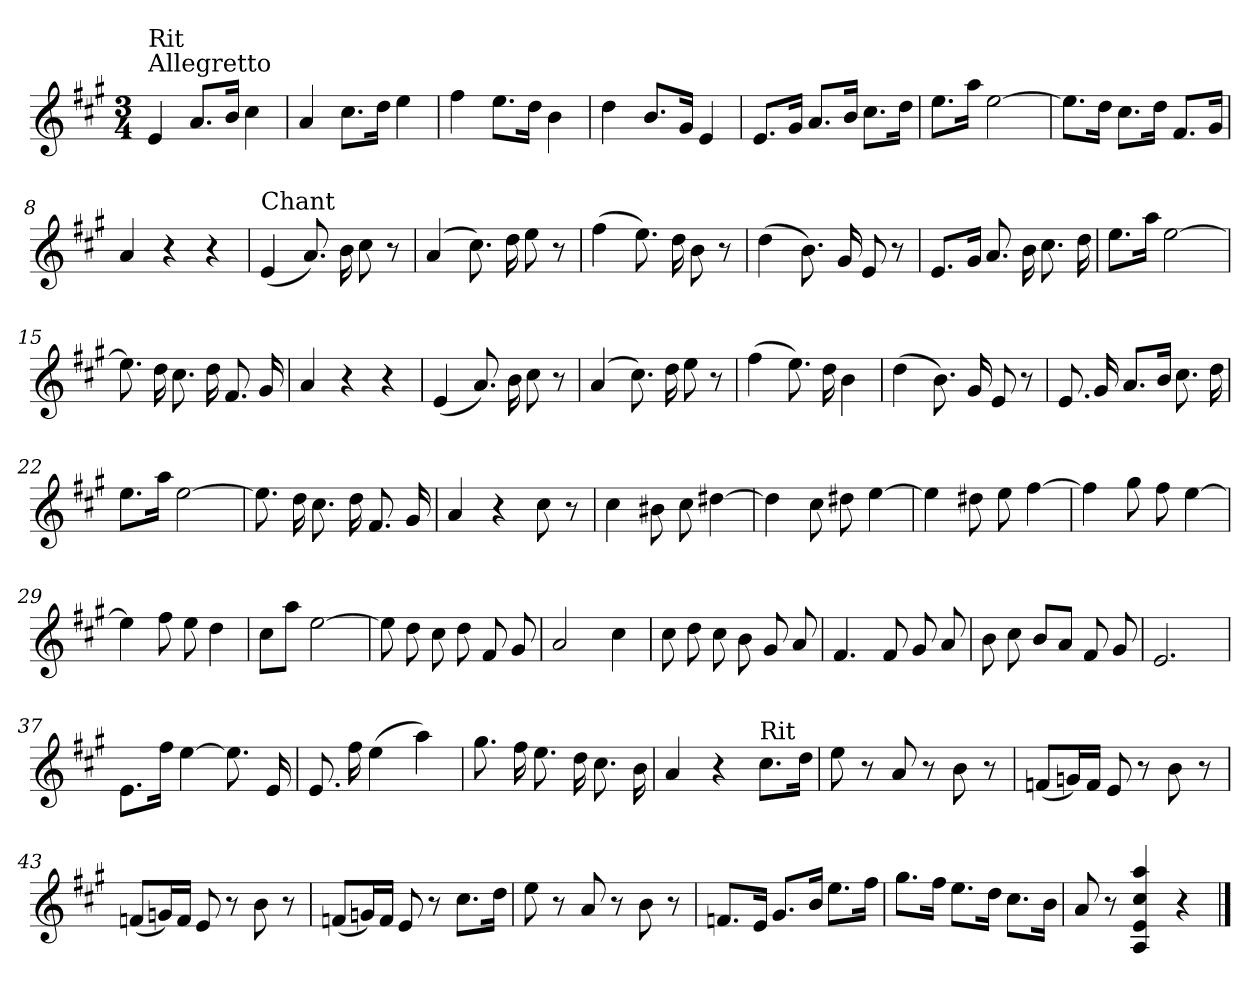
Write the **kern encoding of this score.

**kern
*part1
*staff1
*clefG2
*k[f#c#g#]
*A:
*M3/4
=1
!LO:TX:a:t=Allegretto
!LO:TX:a:t=Rit
4e/
8.a/L
16b/Jk
4cc#\
=2
4a/
8.cc#\L
16dd\Jk
4ee\
=3
4ff#\
8.ee\L
16dd\Jk
4b\
=4
4dd\
8.b/L
16g#/Jk
4e/
=5
8.e/L
16g#/Jk
8.a/L
16b/Jk
8.cc#\L
16dd\Jk
=6
8.ee\L
16aa\Jk
[2ee\
!!LO:LB:g=z
=7
8.ee\L]
16dd\Jk
8.cc#\L
16dd\Jk
8.f#/L
16g#/Jk
=8
4a/
4r
4r
=9
!LO:TX:a:t=Chant
(<4e/
8.a/)
16b\
8cc#\
8r
=10
(>4a/
8.cc#\)
16dd\
8ee\
8r
=11
(>4ff#\
8.ee\)
16dd\
8b\
8r
=12
(>4dd\
8.b\)
16g#/
8e/
8r
!!LO:LB:g=z
=13
8.e/L
16g#/Jk
8.a/
16b\
8.cc#\
16dd\
=14
8.ee\L
16aa\Jk
[2ee\
=15
8.ee\]
16dd\
8.cc#\
16dd\
8.f#/
16g#/
=16
4a/
4r
4r
=17
(<4e/
8.a/)
16b\
8cc#\
8r
=18
(>4a/
8.cc#\)
16dd\
8ee\
8r
!!LO:LB:g=z
=19
(>4ff#\
8.ee\)
16dd\
4b\
=20
(>4dd\
8.b\)
16g#/
8e/
8r
=21
8.e/
16g#/
8.a/L
16b/Jk
8.cc#\
16dd\
=22
8.ee\L
16aa\Jk
[2ee\
=23
8.ee\]
16dd\
8.cc#\
16dd\
8.f#/
16g#/
=24
4a/
4r
8cc#\
8r
!!LO:LB:g=z
=25
4cc#\
8b#X\
8cc#\
[4dd#X\
=26
4dd#\]
8cc#\
8dd#X\
[4ee\
=27
4ee\]
8dd#X\
8ee\
[4ff#\
=28
4ff#\]
8gg#\
8ff#\
[4ee\
=29
4ee\]
8ff#\
8ee\
4dd\
=30
8cc#\L
8aa\J
[2ee\
=31
8ee\]
8dd\
8cc#\
8dd\
8f#/
8g#/
!!LO:LB:g=z
=32
2a/
4cc#\
!!LO:LB:g=z
=33
8cc#\
8dd\
8cc#\
8b\
8g#/
8a/
=34
4.f#/
8f#/
8g#/
8a/
=35
8b\
8cc#\
8b/L
8a/J
8f#/
8g#/
=36
2.e/
=37
8.e\L
16ff#\Jk
[4ee\
8.ee\]
16e/
=38
8.e/
16ff#\
(>4ee\
4aa\)
!!LO:LB:g=z
=39
8.gg#\
16ff#\
8.ee\
16dd\
8.cc#\
16b\
=40
4a/
4r
!LO:TX:a:t=Rit
8.cc#\L
16dd\Jk
=41
8ee\
8r
8a/
8r
8b\
8r
=42
(<8fn/L
16gn/L)
16f/JJ
8e/
8r
8b\
8r
=43
(<8fn/L
16gn/L)
16f/JJ
8e/
8r
8b\
8r
!!LO:PB:g=z
=44
(<8fn/L
16gn/L)
16f/JJ
8e/
8r
8.cc#\L
16dd\Jk
=45
8ee\
8r
8a/
8r
8b\
8r
=46
8.fn/L
16e/Jk
8.g#/L
16b/Jk
8.ee\L
16ff#\Jk
=47
8.gg#\L
16ff#\Jk
8.ee\L
16dd\Jk
8.cc#\L
16b\Jk
=48
8a/
8r
4A/ 4e/ 4cc#/ 4aa/
4r
==
*-
